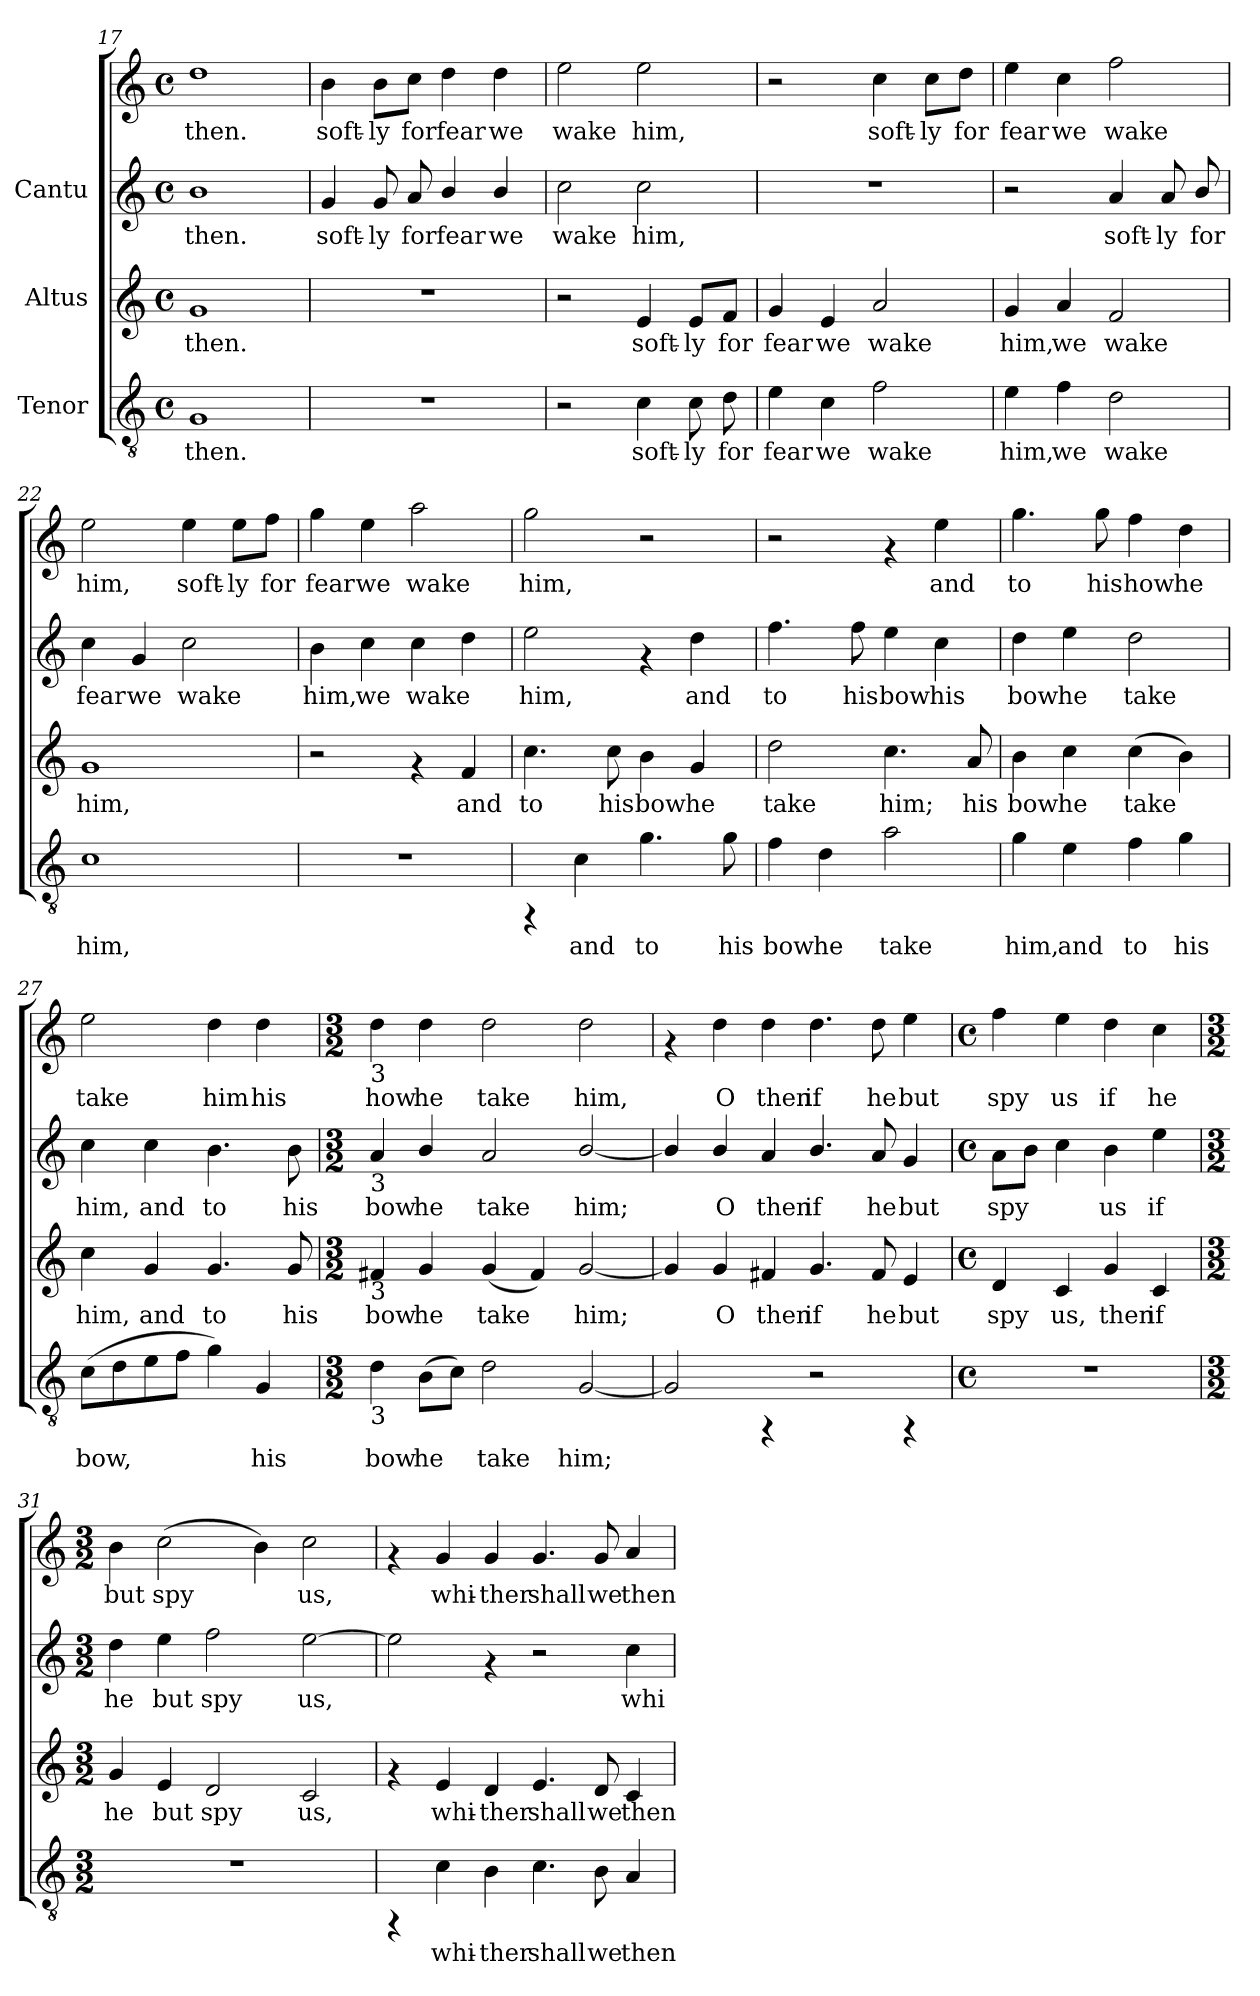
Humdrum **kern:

**kern	**text	**kern	**text	**kern	**text	**kern	**text
*part3	*part3	*part2	*part2	*part1	*part1	*part1	*part1
*staff4	*staff4	*staff3	*staff3	*staff2	*staff2	*staff1	*staff1
*I"Tenor	*	*I"Altus	*	*I"Cantu	*	*	*
*clefGv2	*	*clefG2	*	*clefG2	*	*clefG2	*
*M4/4	*	*M4/4	*	*M4/4	*	*M4/4	*
*met(c)	*	*met(c)	*	*met(c)	*	*met(c)	*
=17	=17	=17	=17	=17	=17	=17	=17
!	!LO:LY:b:cj	!	!LO:LY:b:cj	!	!LO:LY:b:cj	!	!LO:LY:b:cj
1G	then.	1g	then.	1b	then.	1dd	then.
=18	=18	=18	=18	=18	=18	=18	=18
!	!	!	!	!	!LO:LY:b:cj	!	!LO:LY:b:cj
1r	.	1r	.	4g/	soft-	4b\	soft-
!	!	!	!	!	!LO:LY:b:cj	!	!LO:LY:b:cj
.	.	.	.	8g/	-ly	8b\L	-ly
!	!	!	!	!	!LO:LY:b:cj	!	!LO:LY:b:cj
.	.	.	.	8a/	for	8cc\J	for
!	!	!	!	!	!LO:LY:b:cj	!	!LO:LY:b:cj
.	.	.	.	4b/	fear	4dd\	fear
!	!	!	!	!	!LO:LY:b:cj	!	!LO:LY:b:cj
.	.	.	.	4b/	we	4dd\	we
=19	=19	=19	=19	=19	=19	=19	=19
!	!	!	!	!	!LO:LY:b:cj	!	!LO:LY:b:cj
2r	.	2r	.	2cc\	wake	2ee\	wake
!	!LO:LY:b:cj	!	!LO:LY:b:cj	!	!LO:LY:b:cj	!	!LO:LY:b:cj
4c\	soft-	4e/	soft-	2cc\	him,	2ee\	him,
!	!LO:LY:b:cj	!	!LO:LY:b:cj	!	!	!	!
8c\	-ly	8e/L	-ly	.	.	.	.
!	!LO:LY:b:cj	!	!LO:LY:b:cj	!	!	!	!
8d\	for	8f/J	for	.	.	.	.
!!LO:LB:g=z
=20	=20	=20	=20	=20	=20	=20	=20
!	!LO:LY:b:cj	!	!LO:LY:b:cj	!	!	!	!
4e\	fear	4g/	fear	1r	.	2r	.
!	!LO:LY:b:cj	!	!LO:LY:b:cj	!	!	!	!
4c\	we	4e/	we	.	.	.	.
!	!LO:LY:b:cj	!	!LO:LY:b:cj	!	!	!	!LO:LY:b:cj
2f\	wake	2a/	wake	.	.	4cc\	soft-
!	!	!	!	!	!	!	!LO:LY:b:cj
.	.	.	.	.	.	8cc\L	-ly
!	!	!	!	!	!	!	!LO:LY:b:cj
.	.	.	.	.	.	8dd\J	for
=21	=21	=21	=21	=21	=21	=21	=21
!	!LO:LY:b:cj	!	!LO:LY:b:cj	!	!	!	!LO:LY:b:cj
4e\	him,	4g/	him,	2r	.	4ee\	fear
!	!LO:LY:b:cj	!	!LO:LY:b:cj	!	!	!	!LO:LY:b:cj
4f\	we	4a/	we	.	.	4cc\	we
!	!LO:LY:b:cj	!	!LO:LY:b:cj	!	!LO:LY:b:cj	!	!LO:LY:b:cj
2d\	wake	2f/	wake	4a/	soft-	2ff\	wake
!	!	!	!	!	!LO:LY:b:cj	!	!
.	.	.	.	8a/	-ly	.	.
!	!	!	!	!	!LO:LY:b:cj	!	!
.	.	.	.	8b/	for	.	.
=22	=22	=22	=22	=22	=22	=22	=22
!	!LO:LY:b:cj	!	!LO:LY:b:cj	!	!LO:LY:b:cj	!	!LO:LY:b:cj
1c	him,	1g	him,	4cc\	fear	2ee\	him,
!	!	!	!	!	!LO:LY:b:cj	!	!
.	.	.	.	4g/	we	.	.
!	!	!	!	!	!LO:LY:b:cj	!	!LO:LY:b:cj
.	.	.	.	2cc\	wake	4ee\	soft-
!	!	!	!	!	!	!	!LO:LY:b:cj
.	.	.	.	.	.	8ee\L	-ly
!	!	!	!	!	!	!	!LO:LY:b:cj
.	.	.	.	.	.	8ff\J	for
=23	=23	=23	=23	=23	=23	=23	=23
!	!	!	!	!	!LO:LY:b:cj	!	!LO:LY:b:cj
1r	.	2r	.	4b\	him,	4gg\	fear
!	!	!	!	!	!LO:LY:b:cj	!	!LO:LY:b:cj
.	.	.	.	4cc\	we	4ee\	we
!	!	!	!	!	!LO:LY:b:cj	!	!LO:LY:b:cj
.	.	4rf	.	4cc\	wake	2aa\	wake
!	!	!	!LO:LY:b:cj	!	!LO:LY:b:cj	!	!
.	.	4f/	and	4dd\	.	.	.
!!LO:LB:g=z
=24	=24	=24	=24	=24	=24	=24	=24
!	!	!	!LO:LY:b:cj	!	!LO:LY:b:cj	!	!LO:LY:b:cj
4rFF	.	4.cc\	to	2ee\	him,	2gg\	him,
!	!LO:LY:b:cj	!	!	!	!	!	!
4c\	and	.	.	.	.	.	.
!	!	!	!LO:LY:b:cj	!	!	!	!
.	.	8cc\	his	.	.	.	.
!	!LO:LY:b:cj	!	!LO:LY:b:cj	!	!	!	!
4.g\	to	4b\	bow	4rf	.	2r	.
!	!	!	!LO:LY:b:cj	!	!LO:LY:b:cj	!	!
.	.	4g/	he	4dd\	and	.	.
!	!LO:LY:b:cj	!	!	!	!	!	!
8g\	his	.	.	.	.	.	.
=25	=25	=25	=25	=25	=25	=25	=25
!	!LO:LY:b:cj	!	!LO:LY:b:cj	!	!LO:LY:b:cj	!	!
4f\	bow	2dd\	take	4.ff\	to	2r	.
!	!LO:LY:b:cj	!	!	!	!	!	!
4d\	he	.	.	.	.	.	.
!	!	!	!	!	!LO:LY:b:cj	!	!
.	.	.	.	8ff\	his	.	.
!	!LO:LY:b:cj	!	!LO:LY:b:cj	!	!LO:LY:b:cj	!	!
2a\	take	4.cc\	him;	4ee\	bow	4rf	.
!	!	!	!	!	!LO:LY:b:cj	!	!LO:LY:b:cj
.	.	.	.	4cc\	his	4ee\	and
!	!	!	!LO:LY:b:cj	!	!	!	!
.	.	8a/	his	.	.	.	.
=26	=26	=26	=26	=26	=26	=26	=26
!	!LO:LY:b:cj	!	!LO:LY:b:cj	!	!LO:LY:b:cj	!	!LO:LY:b:cj
4g\	him,	4b\	bow	4dd\	bow	4.gg\	to
!	!LO:LY:b:cj	!	!LO:LY:b:cj	!	!LO:LY:b:cj	!	!
4e\	and	4cc\	he	4ee\	he	.	.
!	!	!	!	!	!	!	!LO:LY:b:cj
.	.	.	.	.	.	8gg\	his
!	!LO:LY:b:cj	!	!LO:LY:b:cj	!	!LO:LY:b:cj	!	!LO:LY:b:cj
4f\	to	(>4cc\	take	2dd\	take	4ff\	how
!	!LO:LY:b:cj	!	!LO:LY:b:cj	!	!	!	!LO:LY:b:cj
4g\	his	4b\)	.	.	.	4dd\	he
=27	=27	=27	=27	=27	=27	=27	=27
!	!LO:LY:b:cj	!	!LO:LY:b:cj	!	!LO:LY:b:cj	!	!LO:LY:b:cj
(>8c\L	bow,	4cc\	him,	4cc\	him,	2ee\	take
!	!LO:LY:b:cj	!	!	!	!	!	!
8d\	.	.	.	.	.	.	.
!	!LO:LY:b:cj	!	!LO:LY:b:cj	!	!LO:LY:b:cj	!	!
8e\	.	4g/	and	4cc\	and	.	.
!	!LO:LY:b:cj	!	!	!	!	!	!
8f\J	.	.	.	.	.	.	.
!	!LO:LY:b:cj	!	!LO:LY:b:cj	!	!LO:LY:b:cj	!	!LO:LY:b:cj
4g\)	.	4.g/	to	4.b\	to	4dd\	him
!	!LO:LY:b:cj	!	!	!	!	!	!LO:LY:b:cj
4G/	his	.	.	.	.	4dd\	his
!	!	!	!LO:LY:b:cj	!	!LO:LY:b:cj	!	!
.	.	8g/	his	8b\	his	.	.
!!LO:PB:g=z
=28	=28	=28	=28	=28	=28	=28	=28
*M3/2	*	*M3/2	*	*M3/2	*	*M3/2	*
!	!	!	!	!	!	!LO:TX:b:t=3	!
!	!	!	!	!LO:TX:b:t=3	!	!	!
!	!	!LO:TX:b:t=3	!	!	!	!	!
!LO:TX:b:t=3	!	!	!	!	!	!	!
!	!LO:LY:b:cj	!	!LO:LY:b:cj	!	!LO:LY:b:cj	!	!LO:LY:b:cj
4d\	bow	4f#X/	bow	4a/	bow	4dd\	how
!	!LO:LY:b:cj	!	!LO:LY:b:cj	!	!LO:LY:b:cj	!	!LO:LY:b:cj
(>8B\L	he	4g/	he	4b/	he	4dd\	he
!	!LO:LY:b:cj	!	!	!	!	!	!
8c\J)	.	.	.	.	.	.	.
!	!LO:LY:b:cj	!	!LO:LY:b:cj	!	!LO:LY:b:cj	!	!LO:LY:b:cj
2d\	take	(<4g/	take	2a/	take	2dd\	take
!	!	!	!LO:LY:b:cj	!	!	!	!
.	.	4f#/)	.	.	.	.	.
!	!LO:LY:b:cj	!	!LO:LY:b:cj	!	!LO:LY:b:cj	!	!LO:LY:b:cj
[<2G/	him;	[<2g/	him;	[<2b/	him;	2dd\	him,
=29	=29	=29	=29	=29	=29	=29	=29
!	!	!	!LO:LY:b:cj	!	!LO:LY:b:cj	!	!
2G/]	.	4g/]	.	4b/]	.	4rf	.
!	!	!	!LO:LY:b:cj	!	!LO:LY:b:cj	!	!LO:LY:b:cj
.	.	4g/	O	4b/	O	4dd\	O
!	!	!	!LO:LY:b:cj	!	!LO:LY:b:cj	!	!LO:LY:b:cj
4rFF	.	4f#X/	then	4a/	then	4dd\	then
!	!	!	!LO:LY:b:cj	!	!LO:LY:b:cj	!	!LO:LY:b:cj
2r	.	4.g/	if	4.b/	if	4.dd\	if
!	!	!	!LO:LY:b:cj	!	!LO:LY:b:cj	!	!LO:LY:b:cj
.	.	8f#/	he	8a/	he	8dd\	he
!	!	!	!LO:LY:b:cj	!	!LO:LY:b:cj	!	!LO:LY:b:cj
4rFF	.	4e/	but	4g/	but	4ee\	but
=30	=30	=30	=30	=30	=30	=30	=30
*M4/4	*	*M4/4	*	*M4/4	*	*M4/4	*
*met(c)	*	*met(c)	*	*met(c)	*	*met(c)	*
!	!	!	!LO:LY:b:cj	!	!LO:LY:b:cj	!	!LO:LY:b:cj
1r	.	4d/	spy	8a\L	spy	4ff\	spy
!	!	!	!	!	!LO:LY:b:cj	!	!
.	.	.	.	8b\J	.	.	.
!	!	!	!LO:LY:b:cj	!	!LO:LY:b:cj	!	!LO:LY:b:cj
.	.	4c/	us,	4cc\	.	4ee\	us
!	!	!	!LO:LY:b:cj	!	!LO:LY:b:cj	!	!LO:LY:b:cj
.	.	4g/	then	4b\	us	4dd\	if
!	!	!	!LO:LY:b:cj	!	!LO:LY:b:cj	!	!LO:LY:b:cj
.	.	4c/	if	4ee\	if	4cc\	he
=31	=31	=31	=31	=31	=31	=31	=31
*M3/2	*	*M3/2	*	*M3/2	*	*M3/2	*
!	!	!	!LO:LY:b:cj	!	!LO:LY:b:cj	!	!LO:LY:b:cj
1.r	.	4g/	he	4dd\	he	4b\	but
!	!	!	!LO:LY:b:cj	!	!LO:LY:b:cj	!	!LO:LY:b:cj
.	.	4e/	but	4ee\	but	(>2cc\	spy
!	!	!	!LO:LY:b:cj	!	!LO:LY:b:cj	!	!
.	.	2d/	spy	2ff\	spy	.	.
!	!	!	!	!	!	!	!LO:LY:b:cj
.	.	.	.	.	.	4b\)	.
!	!	!	!LO:LY:b:cj	!	!LO:LY:b:cj	!	!LO:LY:b:cj
.	.	2c/	us,	[>2ee\	us,	2cc\	us,
!!LO:LB:g=z
=32	=32	=32	=32	=32	=32	=32	=32
!	!	!	!	!	!LO:LY:b:cj	!	!
4rFF	.	4rf	.	2ee\]	.	4rf	.
!	!LO:LY:b:cj	!	!LO:LY:b:cj	!	!	!	!LO:LY:b:cj
4c\	whi-	4e/	whi-	.	.	4g/	whi-
!	!LO:LY:b:cj	!	!LO:LY:b:cj	!	!	!	!LO:LY:b:cj
4B\	-ther	4d/	-ther	4rf	.	4g/	-ther
!	!LO:LY:b:cj	!	!LO:LY:b:cj	!	!	!	!LO:LY:b:cj
4.c\	shall	4.e/	shall	2r	.	4.g/	shall
!	!LO:LY:b:cj	!	!LO:LY:b:cj	!	!	!	!LO:LY:b:cj
8B\	we	8d/	we	.	.	8g/	we
!	!LO:LY:b:cj	!	!LO:LY:b:cj	!	!LO:LY:b:cj	!	!LO:LY:b:cj
4A/	then	4c/	then	4cc\	whi-	4a/	then
=	=	=	=	=	=	=	=
*-	*-	*-	*-	*-	*-	*-	*-
